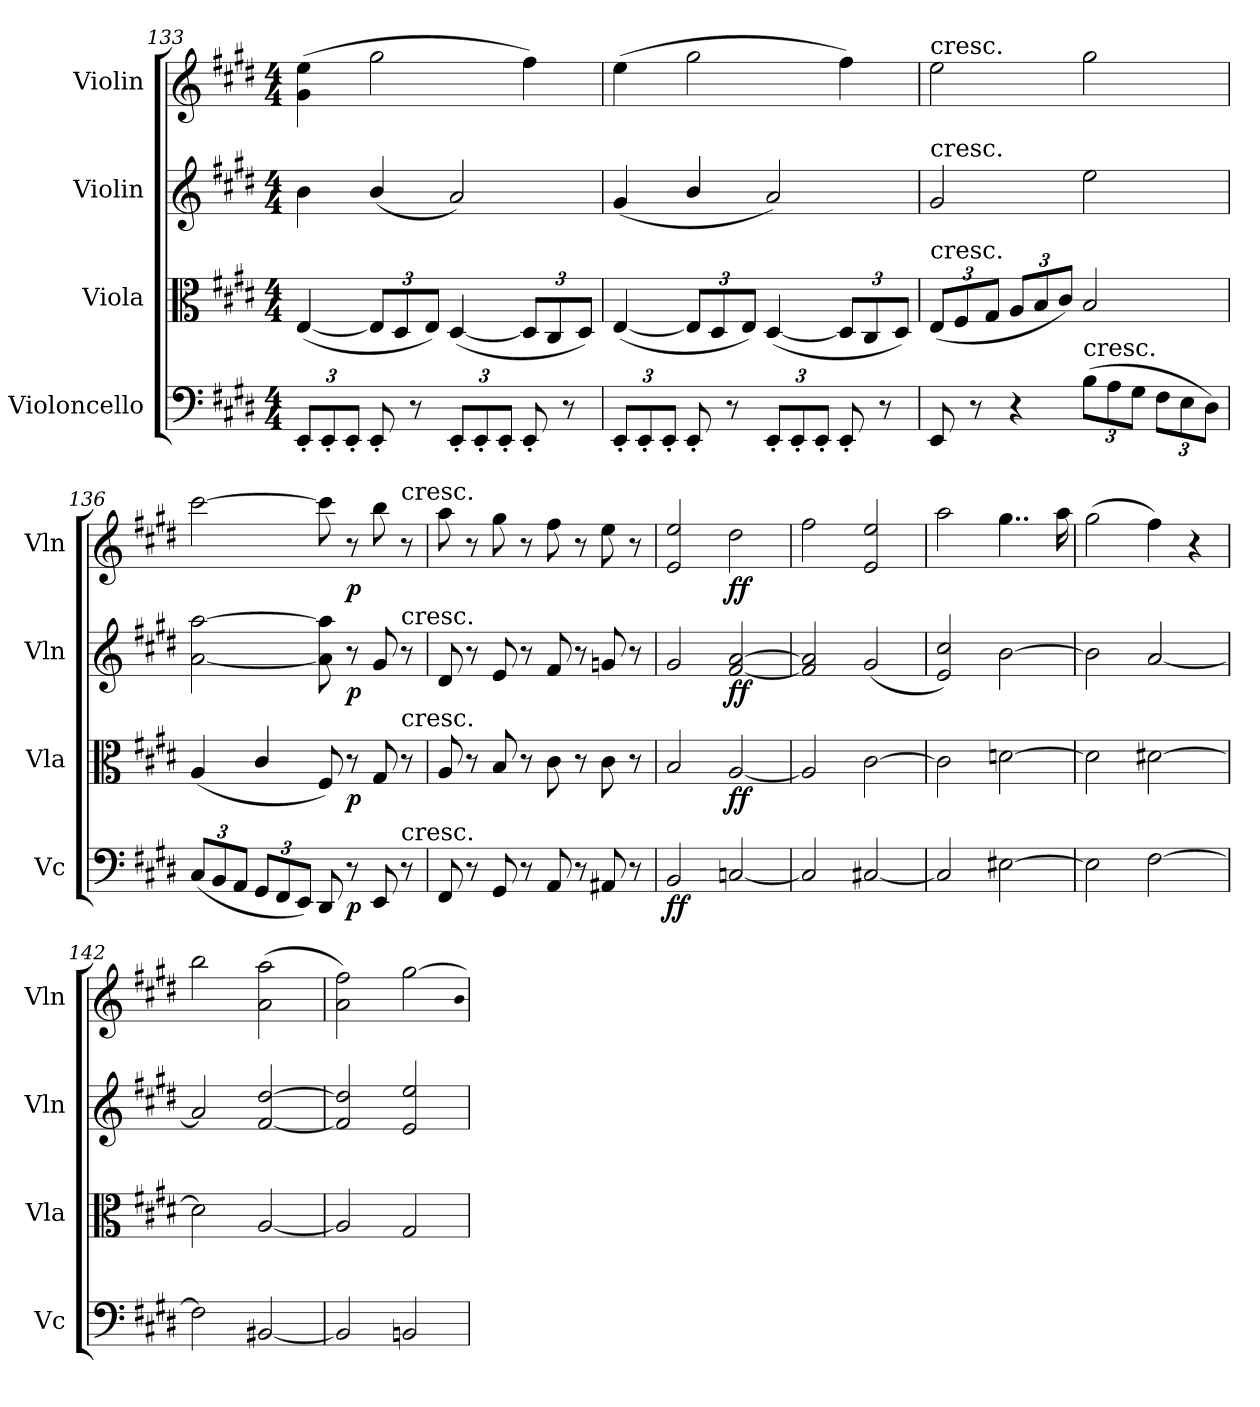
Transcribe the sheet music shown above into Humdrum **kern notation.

**kern	**dynam	**kern	**dynam	**kern	**dynam	**kern	**dynam
*part4	*part4	*part3	*part3	*part2	*part2	*part1	*part1
*staff4	*staff4	*staff3	*staff3	*staff2	*staff2	*staff1	*staff1
*I"Violoncello	*	*I"Viola	*	*I"Violin	*	*I"Violin	*
*I'Vc	*	*I'Vla	*	*I'Vln	*	*I'Vln	*
*clefF4	*	*clefC3	*	*clefG2	*	*clefG2	*
*k[f#c#g#d#]	*	*k[f#c#g#d#]	*	*k[f#c#g#d#]	*	*k[f#c#g#d#]	*
*M4/4	*	*M4/4	*	*M4/4	*	*M4/4	*
=133	=133	=133	=133	=133	=133	=133	=133
12EE'/L	.	([4E/	.	4b\	.	(4g#\ 4ee\	.
12EE'/	.	.	.	.	.	.	.
12EE'/J	.	.	.	.	.	.	.
8EE'/	.	12E/L]	.	(4b/	.	2gg#\	.
.	.	12D#/	.	.	.	.	.
8r	.	.	.	.	.	.	.
.	.	12E/J)	.	.	.	.	.
12EE'/L	.	([4D#/	.	2a/)	.	.	.
12EE'/	.	.	.	.	.	.	.
12EE'/J	.	.	.	.	.	.	.
8EE'/	.	12D#/L]	.	.	.	4ff#\)	.
.	.	12C#/	.	.	.	.	.
8r	.	.	.	.	.	.	.
.	.	12D#/J)	.	.	.	.	.
=134	=134	=134	=134	=134	=134	=134	=134
12EE'/L	.	([4E/	.	(4g#/	.	(4ee\	.
12EE'/	.	.	.	.	.	.	.
12EE'/J	.	.	.	.	.	.	.
8EE'/	.	12E/L]	.	4b/	.	2gg#\	.
.	.	12D#/	.	.	.	.	.
8r	.	.	.	.	.	.	.
.	.	12E/J)	.	.	.	.	.
12EE'/L	.	([4D#/	.	2a/)	.	.	.
12EE'/	.	.	.	.	.	.	.
12EE'/J	.	.	.	.	.	.	.
8EE'/	.	12D#/L]	.	.	.	4ff#\)	.
.	.	12C#/	.	.	.	.	.
8r	.	.	.	.	.	.	.
.	.	12D#/J)	.	.	.	.	.
=135	=135	=135	=135	=135	=135	=135	=135
!	!	!	!	!	!	!LO:TX:t=cresc.	!
!	!	!	!	!LO:TX:t=cresc.	!	!	!
!	!	!LO:TX:t=cresc.	!	!	!	!	!
8EE/	.	(12E/L	.	2g#/	.	2ee\	.
.	.	12F#/	.	.	.	.	.
8r	.	.	.	.	.	.	.
.	.	12G#/J	.	.	.	.	.
4r	.	12A/L	.	.	.	.	.
.	.	12B/	.	.	.	.	.
.	.	12c#/J)	.	.	.	.	.
!LO:TX:t=cresc.	!	!	!	!	!	!	!
(12B\L	.	2B/	.	2ee\	.	2gg#\	.
12A\	.	.	.	.	.	.	.
12G#\J	.	.	.	.	.	.	.
12F#\L	.	.	.	.	.	.	.
12E\	.	.	.	.	.	.	.
12D#\J)	.	.	.	.	.	.	.
=136	=136	=136	=136	=136	=136	=136	=136
(12C#/L	.	(4A/	.	[2a\ [2aa\	.	[2ccc#\	.
12BB/	.	.	.	.	.	.	.
12AA/J	.	.	.	.	.	.	.
12GG#/L	.	4c#/	.	.	.	.	.
12FF#/	.	.	.	.	.	.	.
12EE/J)	.	.	.	.	.	.	.
8DD#/	.	8F#/)	.	8a]\ 8aa]\	.	8ccc#\]	.
8r	p	8r	p	8r	p	8r	p
8EE/	.	8G#/	.	8g#/	.	8bb\	.
!	!	!	!	!	!	!LO:TX:t=cresc.	!
!	!	!	!	!LO:TX:t=cresc.	!	!	!
!	!	!LO:TX:t=cresc.	!	!	!	!	!
!LO:TX:t=cresc.	!	!	!	!	!	!	!
8r	.	8r	.	8r	.	8r	.
=137	=137	=137	=137	=137	=137	=137	=137
8FF#/	.	8A/	.	8d#/	.	8aa\	.
8r	.	8r	.	8r	.	8r	.
8GG#/	.	8B/	.	8e/	.	8gg#\	.
8r	.	8r	.	8r	.	8r	.
8AA/	.	8c#\	.	8f#/	.	8ff#\	.
8r	.	8r	.	8r	.	8r	.
8AA#X/	.	8c#\	.	8gn/	.	8ee\	.
8r	.	8r	.	8r	.	8r	.
=138	=138	=138	=138	=138	=138	=138	=138
2BB/	ff	2B/	.	2g#/	.	2e/ 2ee/	.
[2Cn/	.	[2A/	ff	[2f#/ [2a/	ff	2dd#\	ff
=139	=139	=139	=139	=139	=139	=139	=139
2C/]	.	2A/]	.	2f#]/ 2a]/	.	2ff#\	.
[2C#X/	.	[2c#\	.	(2g#/	.	2e/ 2ee/	.
=140	=140	=140	=140	=140	=140	=140	=140
2C#/]	.	2c#\]	.	2e/ 2cc#/)	.	2aa\	.
[2E#X\	.	[2dn\	.	[2b\	.	4..gg#\	.
.	.	.	.	.	.	16aa\	.
=141	=141	=141	=141	=141	=141	=141	=141
2E#\]	.	2d\]	.	2b\]	.	(2gg#\	.
[2F#\	.	[2d#X\	.	[2a/	.	4ff#\)	.
.	.	.	.	.	.	4r	.
=142	=142	=142	=142	=142	=142	=142	=142
2F#\]	.	2d#\]	.	2a/]	.	2bb\	.
[2BB#X/	.	[2A/	.	[2f#/ [2dd#/	.	(2a\ 2aa\	.
=143	=143	=143	=143	=143	=143	=143	=143
2BB#/]	.	2A/]	.	2f#]/ 2dd#]/	.	2a\ 2ff#\)	.
2BBn/	.	2G#/	.	2e/ 2ee/	.	[2gg#\	.
.	.	.	.	.	.	qb	.
=	=	=	=	=	=	=	=
*-	*-	*-	*-	*-	*-	*-	*-
